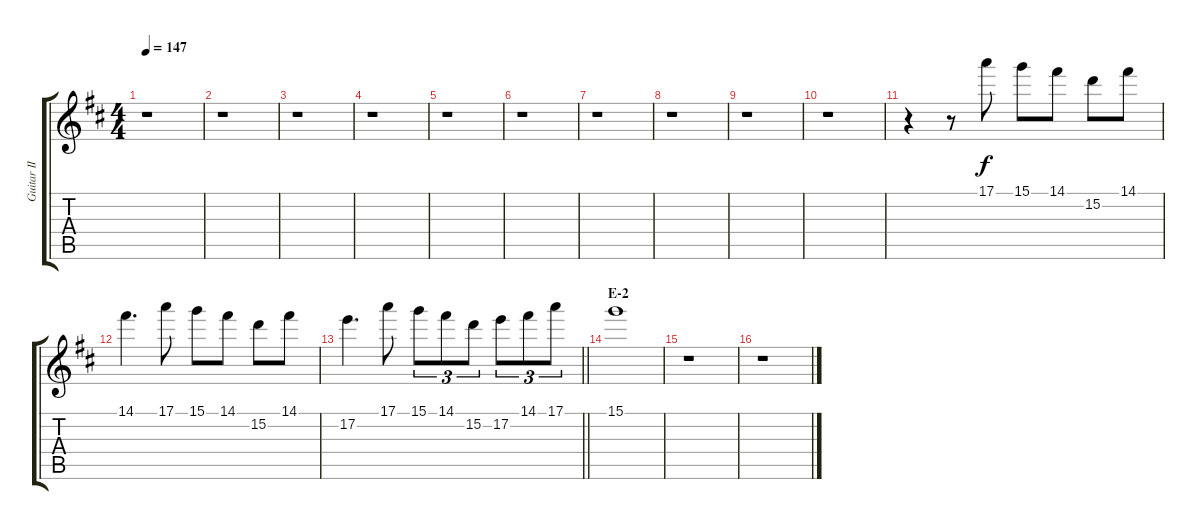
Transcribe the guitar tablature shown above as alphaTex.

\track ("Guitar II" "Guitar II") {instrument overdrivenguitar}
\staff {score tabs}
\tuning (E4 B3 G3 D3 A2 E2) {hide}
\ts (4 4)
\tempo 147
\clef g2
\ks d
r.1{dy f} |
r.1 |
r.1 |
r.1 |
r.1 |
r.1 |
r.1 |
r.1 |
r.1 |
r.1 |
r.4 r.8 17.1.8 15.1.8 14.1.8 15.2.8 14.1.8 |
14.1.4{d} 17.1.8 15.1.8 14.1.8 15.2.8 14.1.8 |
\barLineRight lightlight
17.2.4{d} 17.1.8 15.1.8{tu (3 2)} 14.1.8{tu (3 2)} 15.2.8{tu (3 2)} 17.2.8{tu (3 2)} 14.1.8{tu (3 2)} 17.1.8{tu (3 2)} |
\section ("" "E-2")
15.1.1 |
r.1 |
r.1
